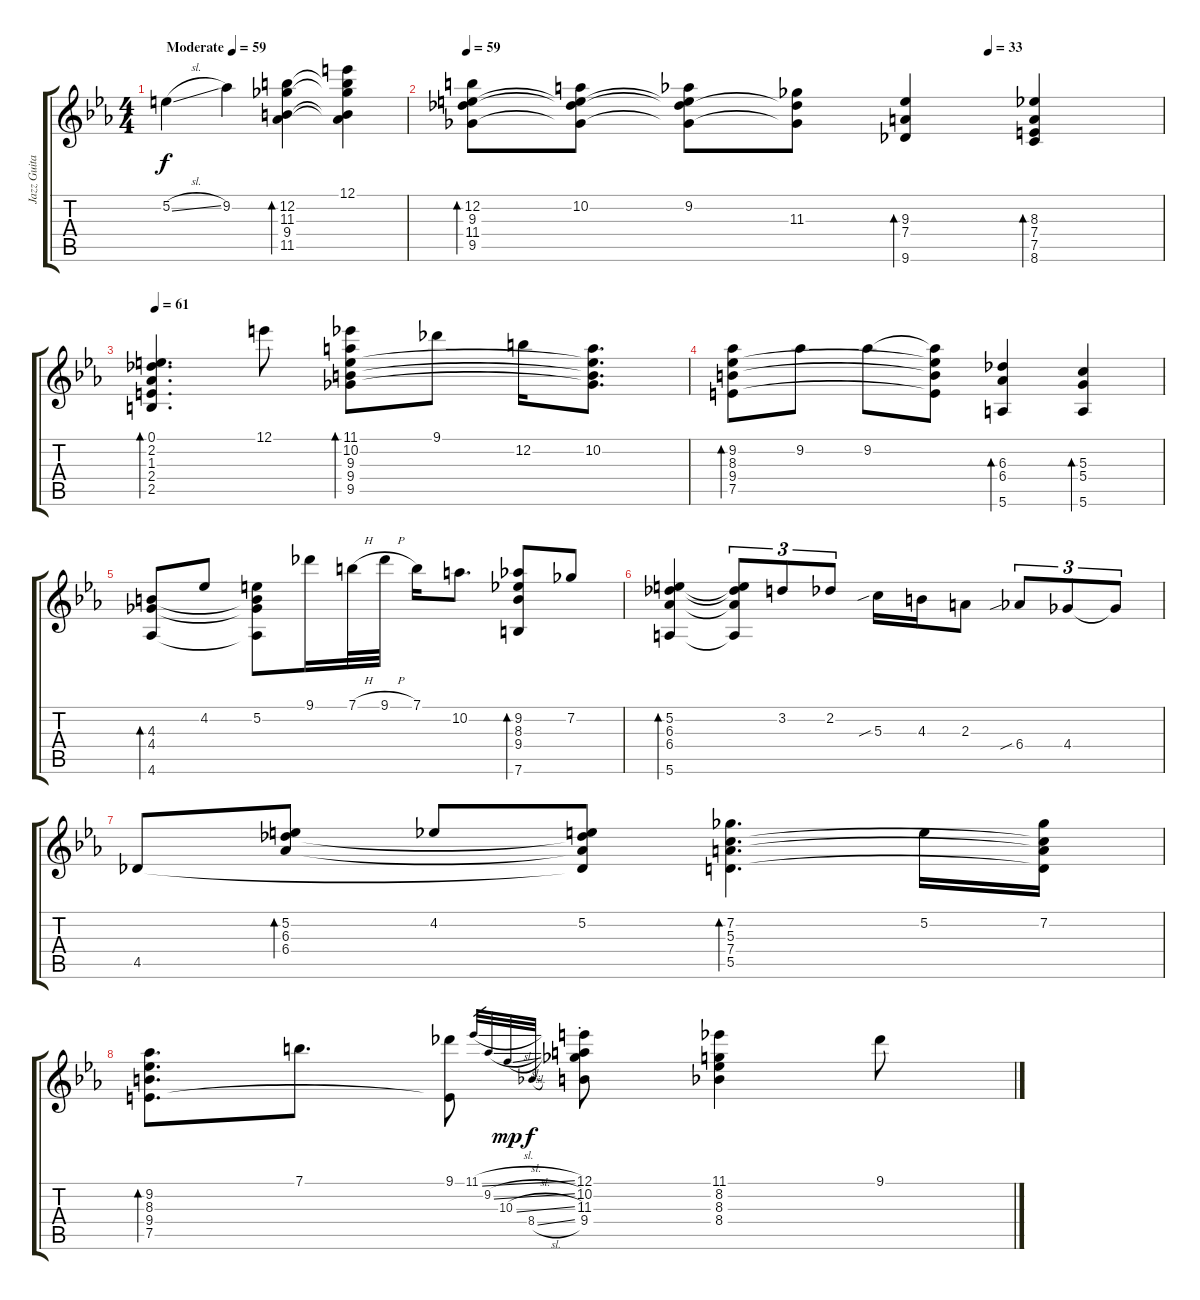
\track ("Jazz Guitar" "Jazz Guita") {instrument electricguitarjazz}
\staff {score tabs}
\tuning (E4 B3 G3 D3 A2 E2) {hide}
\ts (4 4)
\tempo (59 "Moderate")
\tempo 72
\tempo (59 "Moderate")
\clef g2
\ks eb
5.2{sl}.4{dy f instrument electricguitarjazz} 9.2.4 (12.2 11.3 9.4 11.5).4{bd 120} (12.1 12.2{t} 11.3{t} 9.4{t} 11.5{t}).4 |
\tempo 59
\tempo (33 0.75)
(12.2 9.3 11.4 9.5).8{bd 120} (10.2 9.3{t} 11.4{t} 9.5{t}).8 (9.2 9.3{t} 11.4{t} 9.5{t}).8 (11.3 11.4{t} 9.5{t}).8 (9.3 7.4 9.6).4{bd 120} (8.3 7.4 7.5 8.6).4{bd 240} |
\tempo 61
(0.1 2.2 1.3 2.4 2.5).4{d bd 240} 12.1.8 (11.1 10.2 9.3 9.4 9.5).8{bd 120} 9.1.8 12.2.16 (10.2 9.3{t} 9.4{t} 9.5{t}).8{d} |
(9.2 8.3 9.4 7.5).8{bd 240} 9.2.8 9.2.8 (9.2{t} 8.3{t} 9.4{t} 7.5{t}).8 (6.3 6.4 5.6).4{bd 240} (5.3 5.4 5.6).4{bd 240} |
(4.3 4.4 4.6).8{bd 240} 4.2.8 (5.2 4.3{t} 4.4{t} 4.6{t}).8 9.1.16 7.1{h}.32 9.1{h}.32 7.1.16 10.2.8{d} (9.2 8.3 9.4 7.6).8{bd 240} 7.2.8 |
(5.2 6.3 6.4 5.6).4{bd 120} (5.2{t} 6.3{t} 6.4{t} 5.6{t}).8{tu (3 2)} 3.2.8{tu (3 2)} 2.2.8{tu (3 2)} 5.3{sib}.16 4.3.16 2.3.8 6.4{sib}.8{tu (3 2)} 4.4.8{tu (3 2)} 4.4{t}.8{tu (3 2)} |
4.5.8 (5.2 6.3 6.4).8{bd 120} 4.2.8 (5.2 6.3{t} 6.4{t} 4.5{t}).8 (7.2 5.3 7.4 5.5).4{d bd 240} 5.2.16 (7.2 5.3{t} 7.4{t} 5.5{t}).16 |
(9.2 8.3 9.4 7.5).8{d bd 120} 7.1.8{d} (9.1 7.5{t}).8 11.1{sl}.32{gr} 9.2{sl}.32{gr} 10.3{sl}.32{gr dy mp} 8.4{sl}.32{gr dy f} (12.1{st} 10.2{st} 11.3{st} 9.4{st}).8 (11.1 8.2 8.3 8.4).4 9.1.8
